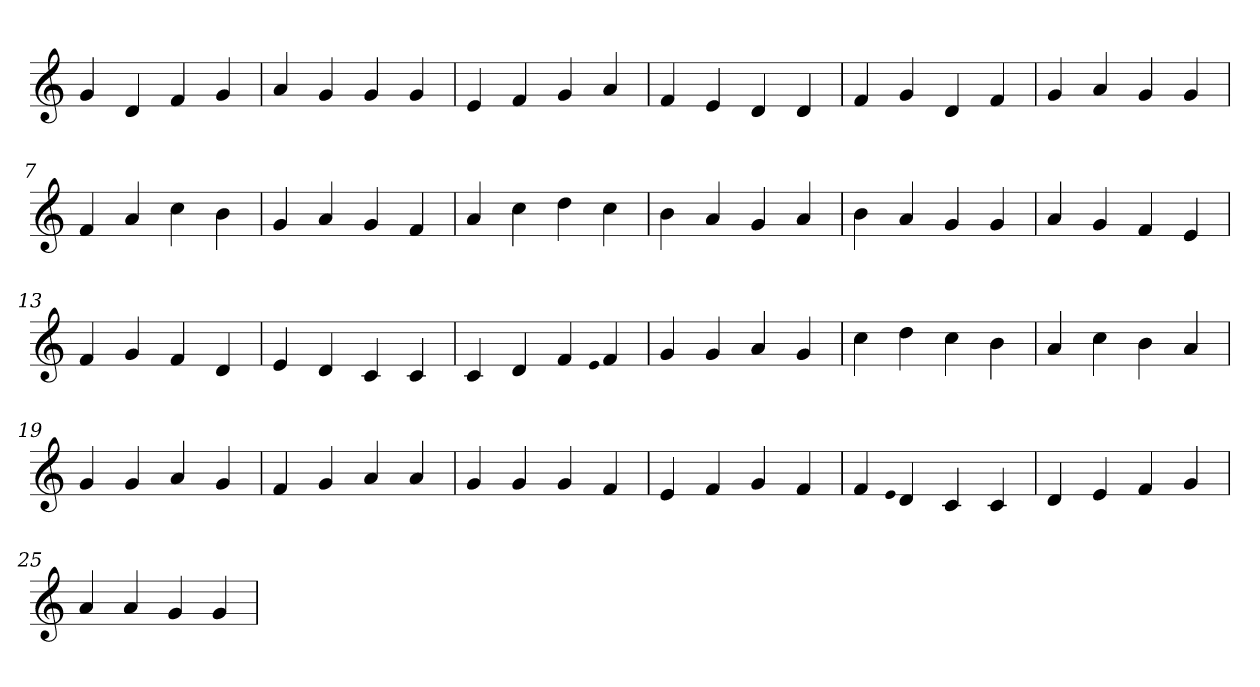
**kern
*part1
*staff1
*clefG2
=1
4g
4d
4f
4g
=2
4a
4g
4g
4g
=3
4e
4f
4g
4a
=4
4f
4e
4d
4d
=5
4f
4g
4d
4f
=6
4g
4a
4g
4g
=7
4f
4a
4cc
4b
=8
4g
4a
4g
4f
=9
4a
4cc
4dd
4cc
=10
4b
4a
4g
4a
=11
4b
4a
4g
4g
=12
4a
4g
4f
4e
=13
4f
4g
4f
4d
=14
4e
4d
4c
4c
=15
4c
4d
4f
qqe
4f
=16
4g
4g
4a
4g
=17
4cc
4dd
4cc
4b
=18
4a
4cc
4b
4a
=19
4g
4g
4a
4g
=20
4f
4g
4a
4a
=21
4g
4g
4g
4f
=22
4e
4f
4g
4f
=23
4f
qqe
4d
4c
4c
=24
4d
4e
4f
4g
=25
4a
4a
4g
4g
=
*-
